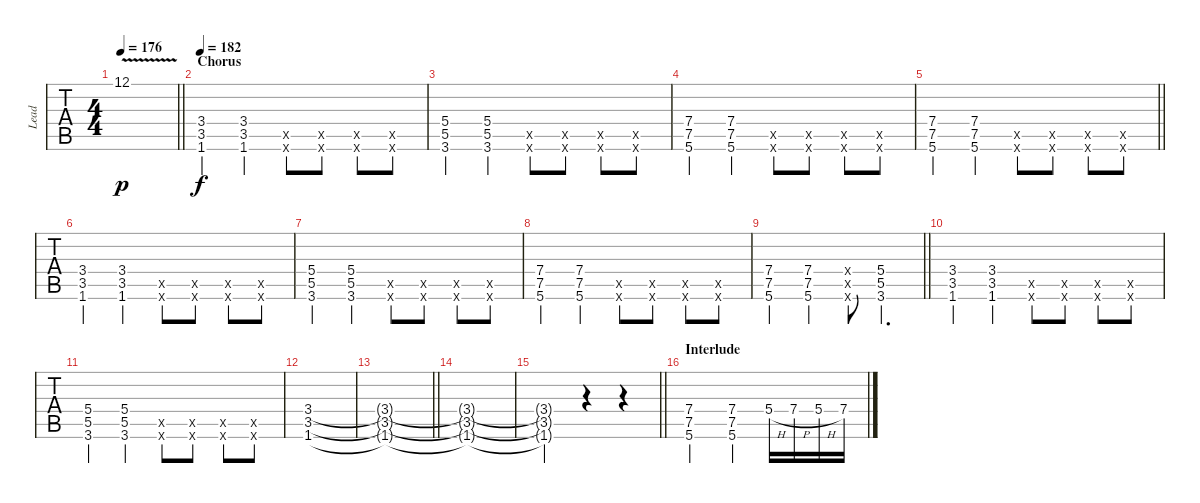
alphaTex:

\track ("Lead" "Lead") {instrument distortionguitar}
\staff {tabs}
\tuning (E4 B3 G3 D3 A2 E2) {hide}
\ts (4 4)
\tempo 176
\clef g2
\barLineRight lightlight
\ks c
12.1{v t}.1{dy p} |
\section ("" "Chorus")
\tempo 182
(3.4 3.5 1.6).4{dy f} (3.4 3.5 1.6).4 (0.5{x} 1.6{x}).8 (0.5{x} 1.6{x}).8 (0.5{x} 0.6{x}).8 (0.5{x} 0.6{x}).8 |
(5.4 5.5 3.6).4 (5.4 5.5 3.6).4 (0.5{x} 1.6{x}).8 (0.5{x} 1.6{x}).8 (0.5{x} 0.6{x}).8 (0.5{x} 0.6{x}).8 |
(7.4 7.5 5.6).4 (7.4 7.5 5.6).4 (0.5{x} 1.6{x}).8 (0.5{x} 1.6{x}).8 (0.5{x} 0.6{x}).8 (0.5{x} 0.6{x}).8 |
\barLineRight lightlight
(7.4 7.5 5.6).4 (7.4 7.5 5.6).4 (0.5{x} 1.6{x}).8 (0.5{x} 1.6{x}).8 (0.5{x} 0.6{x}).8 (0.5{x} 0.6{x}).8 |
(3.4 3.5 1.6).4 (3.4 3.5 1.6).4 (0.5{x} 1.6{x}).8 (0.5{x} 1.6{x}).8 (0.5{x} 0.6{x}).8 (0.5{x} 0.6{x}).8 |
(5.4 5.5 3.6).4 (5.4 5.5 3.6).4 (0.5{x} 1.6{x}).8 (0.5{x} 1.6{x}).8 (0.5{x} 0.6{x}).8 (0.5{x} 0.6{x}).8 |
(7.4 7.5 5.6).4 (7.4 7.5 5.6).4 (0.5{x} 1.6{x}).8 (0.5{x} 1.6{x}).8 (0.5{x} 0.6{x}).8 (0.5{x} 0.6{x}).8 |
\barLineRight lightlight
(7.4 7.5 5.6).4 (7.4 7.5 5.6).4 (0.4{x} 0.5{x} 1.6{x}).8 (5.4 5.5 3.6).4{d} |
(3.4 3.5 1.6).4 (3.4 3.5 1.6).4 (0.5{x} 1.6{x}).8 (0.5{x} 1.6{x}).8 (0.5{x} 0.6{x}).8 (0.5{x} 0.6{x}).8 |
(5.4 5.5 3.6).4 (5.4 5.5 3.6).4 (0.5{x} 1.6{x}).8 (0.5{x} 1.6{x}).8 (0.5{x} 0.6{x}).8 (0.5{x} 0.6{x}).8 |
(3.4 3.5 1.6).1 |
\barLineRight lightlight
(3.4{t} 3.5{t} 1.6{t}).1 |
(3.4{t} 3.5{t} 1.6{t}).1 |
\barLineRight lightlight
(3.4{t} 3.5{t} 1.6{t}).2 r.4 r.4 |
\section ("" "Interlude")
(7.4 7.5 5.6).2 (7.4 7.5 5.6).4 5.4{h}.16 7.4{h}.16 5.4{h}.16 7.4.16
